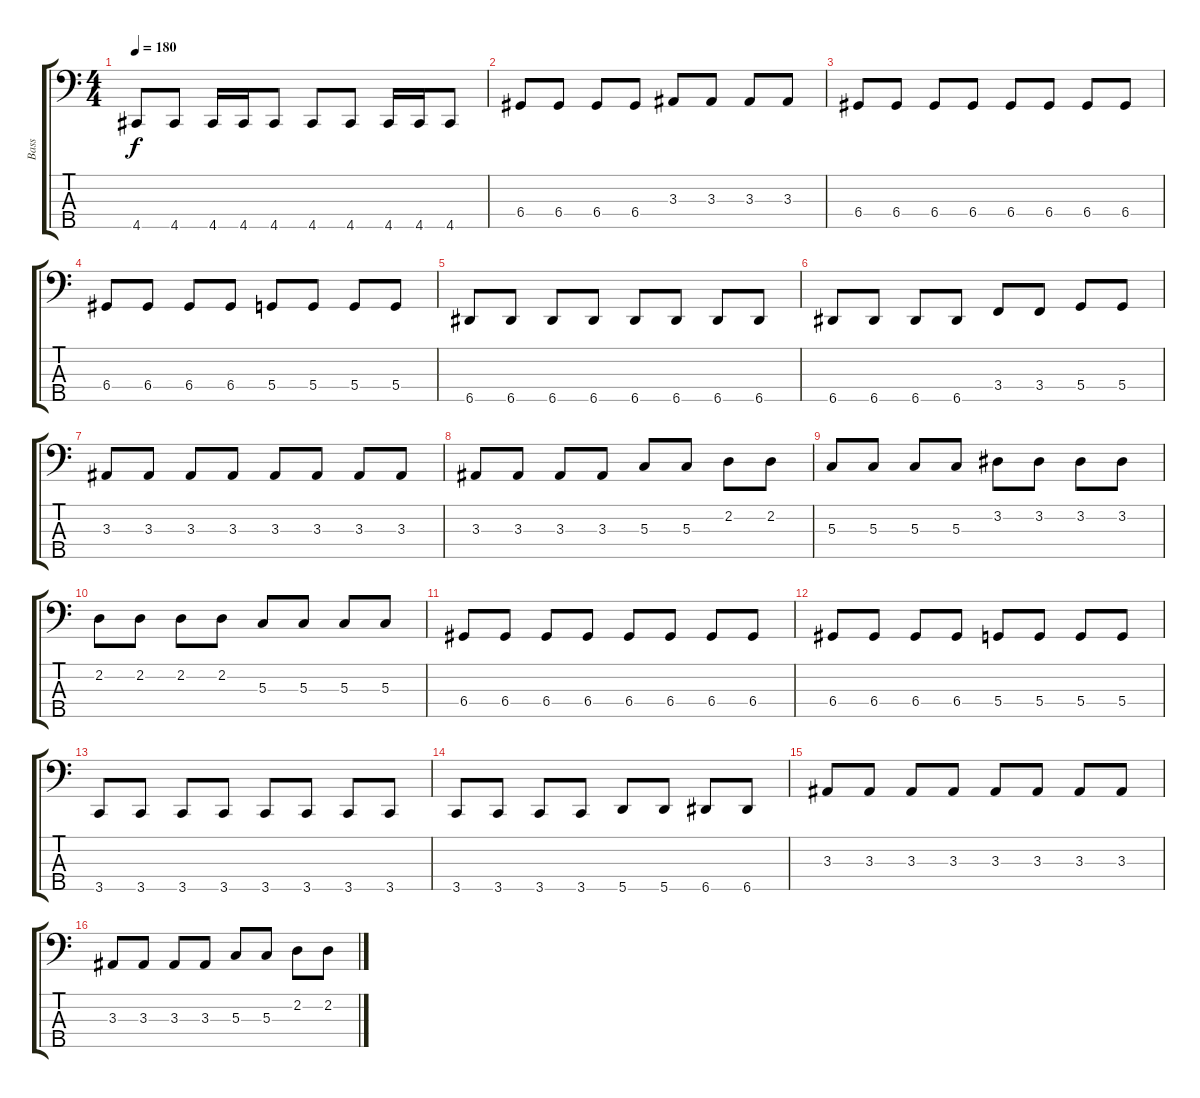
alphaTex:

\track ("Bass" "Bass") {instrument electricbasspick}
\staff {score tabs}
\tuning (F2 C2 G1 D1 A0) {hide}
\ts (4 4)
\tempo 180
\clef f4
\ks c
4.5.8{dy f} 4.5.8 4.5.16 4.5.16 4.5.8 4.5.8 4.5.8 4.5.16 4.5.16 4.5.8 |
6.4.8 6.4.8 6.4.8 6.4.8 3.3.8 3.3.8 3.3.8 3.3.8 |
6.4.8 6.4.8 6.4.8 6.4.8 6.4.8 6.4.8 6.4.8 6.4.8 |
6.4.8 6.4.8 6.4.8 6.4.8 5.4.8 5.4.8 5.4.8 5.4.8 |
6.5.8 6.5.8 6.5.8 6.5.8 6.5.8 6.5.8 6.5.8 6.5.8 |
6.5.8 6.5.8 6.5.8 6.5.8 3.4.8 3.4.8 5.4.8 5.4.8 |
3.3.8 3.3.8 3.3.8 3.3.8 3.3.8 3.3.8 3.3.8 3.3.8 |
3.3.8 3.3.8 3.3.8 3.3.8 5.3.8 5.3.8 2.2.8 2.2.8 |
5.3.8 5.3.8 5.3.8 5.3.8 3.2.8 3.2.8 3.2.8 3.2.8 |
2.2.8 2.2.8 2.2.8 2.2.8 5.3.8 5.3.8 5.3.8 5.3.8 |
6.4.8 6.4.8 6.4.8 6.4.8 6.4.8 6.4.8 6.4.8 6.4.8 |
6.4.8 6.4.8 6.4.8 6.4.8 5.4.8 5.4.8 5.4.8 5.4.8 |
3.5.8 3.5.8 3.5.8 3.5.8 3.5.8 3.5.8 3.5.8 3.5.8 |
3.5.8 3.5.8 3.5.8 3.5.8 5.5.8 5.5.8 6.5.8 6.5.8 |
3.3.8 3.3.8 3.3.8 3.3.8 3.3.8 3.3.8 3.3.8 3.3.8 |
3.3.8 3.3.8 3.3.8 3.3.8 5.3.8 5.3.8 2.2.8 2.2.8
